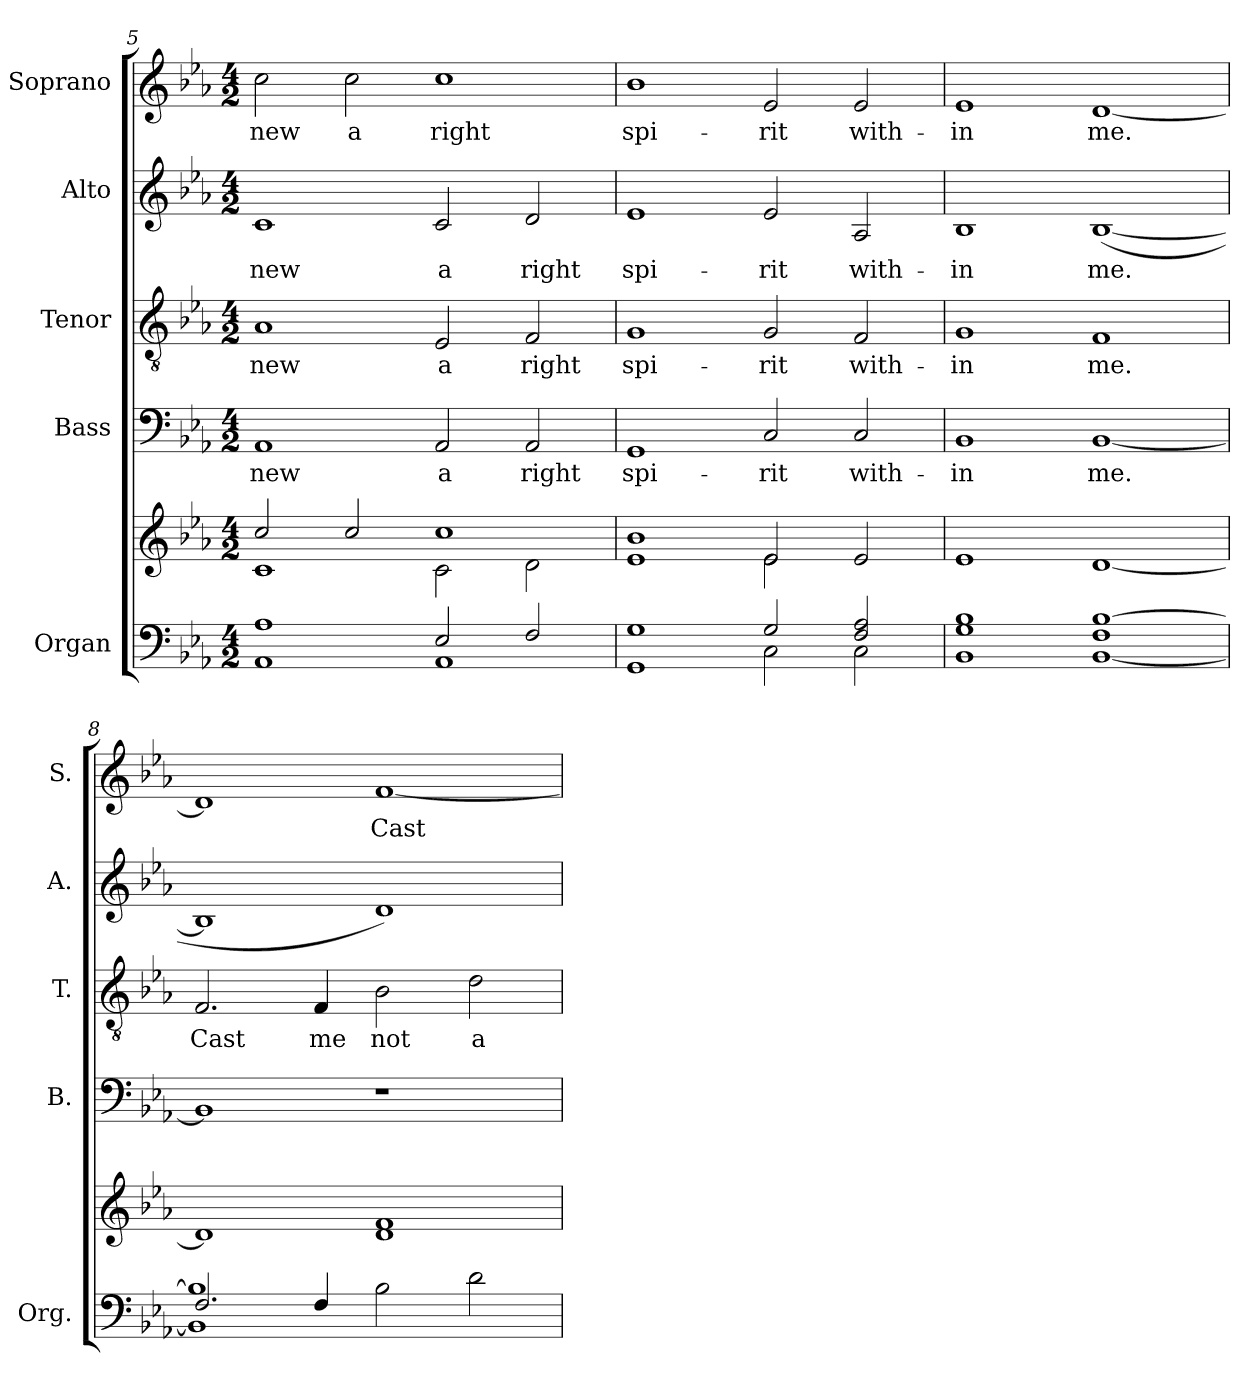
**kern	**kern	**kern	**text	**kern	**text	**kern	**text	**kern	**text
*part5	*part5	*part4	*part4	*part3	*part3	*part2	*part2	*part1	*part1
*staff6	*staff5	*staff4	*staff4	*staff3	*staff3	*staff2	*staff2	*staff1	*staff1
*I"Organ	*	*I"Bass	*	*I"Tenor	*	*I"Alto	*	*I"Soprano	*
*I'Org.	*	*I'B.	*	*I'T.	*	*I'A.	*	*I'S.	*
*clefF4	*clefG2	*clefF4	*	*clefGv2	*	*clefG2	*	*clefG2	*
*	*	*	*	*ITrd7c12	*	*	*	*	*
*k[b-e-a-]	*k[b-e-a-]	*k[b-e-a-]	*	*k[b-e-a-]	*	*k[b-e-a-]	*	*k[b-e-a-]	*
*E-:	*E-:	*E-:	*	*E-:	*	*E-:	*	*E-:	*
*M4/2	*M4/2	*M4/2	*	*M4/2	*	*M4/2	*	*M4/2	*
=5	=5	=5	=5	=5	=5	=5	=5	=5	=5
*^	*^	*	*	*	*	*	*	*	*
!	!	!	!	!	!LO:LY:b:color=#000000	!	!	!	!	!	!
!	!	!	!	!	!	!	!LO:LY:b:color=#000000	!	!	!	!
!	!	!	!	!	!	!	!	!	!LO:LY:b:color=#000000	!	!
!	!	!	!	!	!	!	!	!	!	!	!LO:LY:b:color=#000000
1AA-i 1A-i	1ryy	2cci/	1ci	1AA-i	-new	1AA-i	-new	1ci	-new	2cci\	-new
!	!	!	!	!	!	!	!	!	!	!	!LO:LY:b:color=#000000
.	.	2cci/	.	.	.	.	.	.	.	2cci\	a
!	!	!	!	!	!LO:LY:b:color=#000000	!	!	!	!	!	!
!	!	!	!	!	!	!	!LO:LY:b:color=#000000	!	!	!	!
!	!	!	!	!	!	!	!	!	!LO:LY:b:color=#000000	!	!
!	!	!	!	!	!	!	!	!	!	!	!LO:LY:b:color=#000000
2E-i/	1AA-i	1cci	2ci\	2AA-i/	a	2EE-i/	a	2ci/	a	1cci	right
!	!	!	!	!	!LO:LY:b:color=#000000	!	!	!	!	!	!
!	!	!	!	!	!	!	!LO:LY:b:color=#000000	!	!	!	!
!	!	!	!	!	!	!	!	!	!LO:LY:b:color=#000000	!	!
2Fi/	.	.	2di\	2AA-i/	right	2FFi/	right	2di/	right	.	.
!!LO:LB:g=z
=6	=6	=6	=6	=6	=6	=6	=6	=6	=6	=6	=6
!	!	!	!	!	!LO:LY:b:color=#000000	!	!	!	!	!	!
!	!	!	!	!	!	!	!LO:LY:b:color=#000000	!	!	!	!
!	!	!	!	!	!	!	!	!	!LO:LY:b:color=#000000	!	!
!	!	!	!	!	!	!	!	!	!	!	!LO:LY:b:color=#000000
1Gi	1GGi	1e-i 1b-i	1ryy	1GGi	spi-	1GGi	spi-	1e-i	spi-	1b-i	spi-
!	!	!	!	!	!LO:LY:b:color=#000000	!	!	!	!	!	!
!	!	!	!	!	!	!	!LO:LY:b:color=#000000	!	!	!	!
!	!	!	!	!	!	!	!	!	!LO:LY:b:color=#000000	!	!
!	!	!	!	!	!	!	!	!	!	!	!LO:LY:b:color=#000000
2Gi/	2Ci\	2e-i/	2e-i\	2Ci/	-rit	2GGi/	-rit	2e-i/	-rit	2e-i/	-rit
!	!	!	!	!	!LO:LY:b:color=#000000	!	!	!	!	!	!
!	!	!	!	!	!	!	!LO:LY:b:color=#000000	!	!	!	!
!	!	!	!	!	!	!	!	!	!LO:LY:b:color=#000000	!	!
!	!	!	!	!	!	!	!	!	!	!	!LO:LY:b:color=#000000
2Fi/ 2A-i	2Ci\	2e-i/	2ryy	2Ci/	with-	2FFi/	with-	2A-i/	with-	2e-i/	with-
*v	*v	*	*	*	*	*	*	*	*	*	*
*	*v	*v	*	*	*	*	*	*	*	*
=7	=7	=7	=7	=7	=7	=7	=7	=7	=7
*^	*^	*	*	*	*	*	*	*	*
!	!	!	!	!	!LO:LY:b:color=#000000	!	!	!	!	!	!
*v	*v	*	*	*	*	*	*	*	*	*	*
*	*v	*v	*	*	*	*	*	*	*	*
*^	*^	*	*	*	*	*	*	*	*
!	!	!	!	!	!	!	!LO:LY:b:color=#000000	!	!	!	!
*v	*v	*	*	*	*	*	*	*	*	*	*
*	*v	*v	*	*	*	*	*	*	*	*
*^	*^	*	*	*	*	*	*	*	*
!	!	!	!	!	!	!	!	!	!LO:LY:b:color=#000000	!	!
*v	*v	*	*	*	*	*	*	*	*	*	*
*	*v	*v	*	*	*	*	*	*	*	*
*^	*^	*	*	*	*	*	*	*	*
!	!	!	!	!	!	!	!	!	!	!	!LO:LY:b:color=#000000
*v	*v	*	*	*	*	*	*	*	*	*	*
*	*v	*v	*	*	*	*	*	*	*	*
1BB-i 1Gi 1B-i	1e-i	1BB-i	-in	1GGi	-in	1B-i	-in	1e-i	-in
!	!	!	!LO:LY:b:color=#000000	!	!	!	!	!	!
!	!	!	!	!	!LO:LY:b:color=#000000	!	!	!	!
!	!	!	!	!	!	!	!LO:LY:b:color=#000000	!	!
!	!	!	!	!	!	!	!	!	!LO:LY:b:color=#000000
[<1BB-i 1Fi [>1B-i	[<1di	[<1BB-i	me.	1FFi	me.	([<1B-i	me.	[<1di	me.
=8	=8	=8	=8	=8	=8	=8	=8	=8	=8
*^	*	*	*	*	*	*	*	*	*
!	!	!	!	!	!	!LO:LY:b:color=#000000	!	!	!	!
2.Fi/	1BB-i] 1B-i]	1di]	1BB-i]	.	2.FFi/	Cast	1B-i]	.	1di]	.
!	!	!	!	!	!	!LO:LY:b:color=#000000	!	!	!	!
4Fi/	.	.	.	.	4FFi/	me	.	.	.	.
!	!	!	!	!	!	!LO:LY:b:color=#000000	!	!	!	!
!	!	!	!	!	!	!	!	!	!	!LO:LY:b:color=#000000
2B-i\	1ryy	1di 1fi	1r	.	2BB-i\	not	1di)	.	[<1fi	Cast
!	!	!	!	!	!	!LO:LY:b:color=#000000	!	!	!	!
2di\	.	.	.	.	2Di\	a-	.	.	.	.
*v	*v	*	*	*	*	*	*	*	*	*
=	=	=	=	=	=	=	=	=	=
*-	*-	*-	*-	*-	*-	*-	*-	*-	*-
